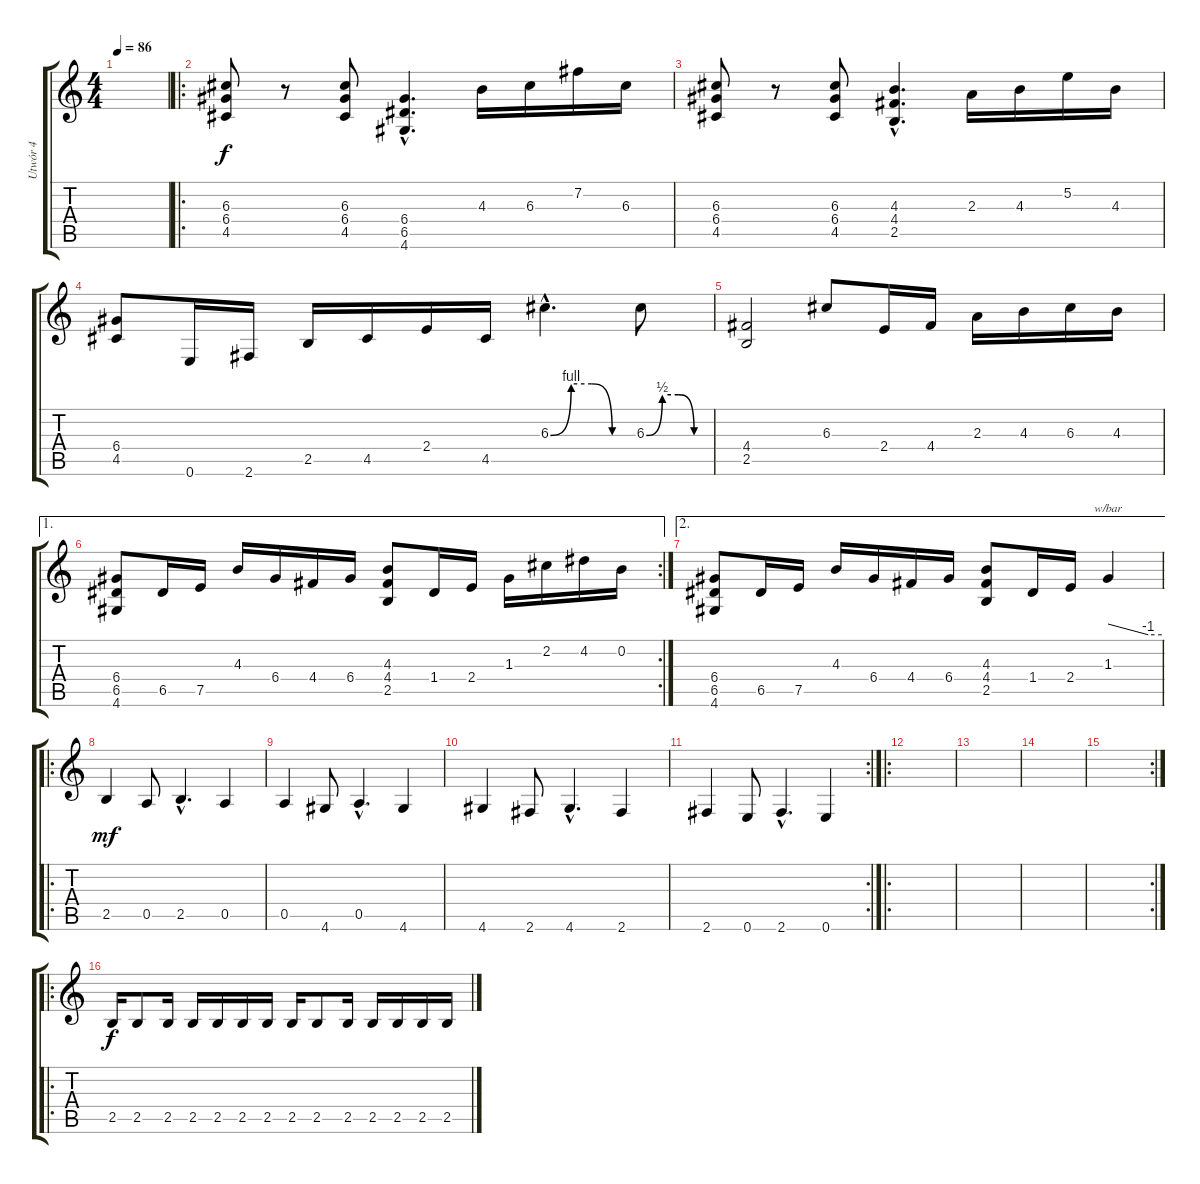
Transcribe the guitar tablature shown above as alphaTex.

\track ("Utwór 4" "Utwór 4") {instrument distortionguitar}
\staff {score tabs}
\tuning (E4 B3 G3 D3 A2 E2) {hide}
\ts (4 4)
\tempo 86
\clef g2
\ks c
|
\ro
(6.3 6.4 4.5).8 r.8 (6.3 6.4 4.5).8 (6.4{hac} 6.5{hac} 4.6{hac}).4{d} 4.3.16 6.3.16 7.2.16 6.3.16 |
(6.3 6.4 4.5).8 r.8 (6.3 6.4 4.5).8 (4.3{hac} 4.4{hac} 2.5{hac}).4{d} 2.3.16 4.3.16 5.2.16 4.3.16 |
(6.4 4.5).8 0.6.16 2.6.16 2.5.16 4.5.16 2.4.16 4.5.16 6.3{be (custom 0 0 15 4 30 4 45 0 60 0) hac}.4{d} 6.3{be (custom 0 0 15 2 30 2 45 0 60 0)}.8 |
(4.4 2.5).2 6.3.8 2.4.16 4.4.16 2.3.16 4.3.16 6.3.16 4.3.16 |
\ae 1
\rc 2
(6.4 6.5 4.6).8 6.5.16 7.5.16 4.3.16 6.4.16 4.4.16 6.4.16 (4.3 4.4 2.5).8 1.4.16 2.4.16 1.3.16 2.2.16 4.2.16 0.2.16 |
\ae 2
(6.4 6.5 4.6).8 6.5.16 7.5.16 4.3.16 6.4.16 4.4.16 6.4.16 (4.3 4.4 2.5).8 1.4.16 2.4.16 1.3.4{tbe (custom default 0 0 45 -4 60 -4)} |
\ro
2.5.4{dy mf} 0.5.8 2.5{hac}.4{d} 0.5.4 |
0.5.4 4.6.8 0.5{hac}.4{d} 4.6.4 |
4.6.4 2.6.8 4.6{hac}.4{d} 2.6.4 |
\rc 2
2.6.4 0.6.8 2.6{hac}.4{d} 0.6.4 |
\ro
|
|
|
\rc 2
|
\ro
2.5.16{dy f} 2.5.8 2.5.16 2.5.16 2.5.16 2.5.16 2.5.16 2.5.16 2.5.8 2.5.16 2.5.16 2.5.16 2.5.16 2.5.16
